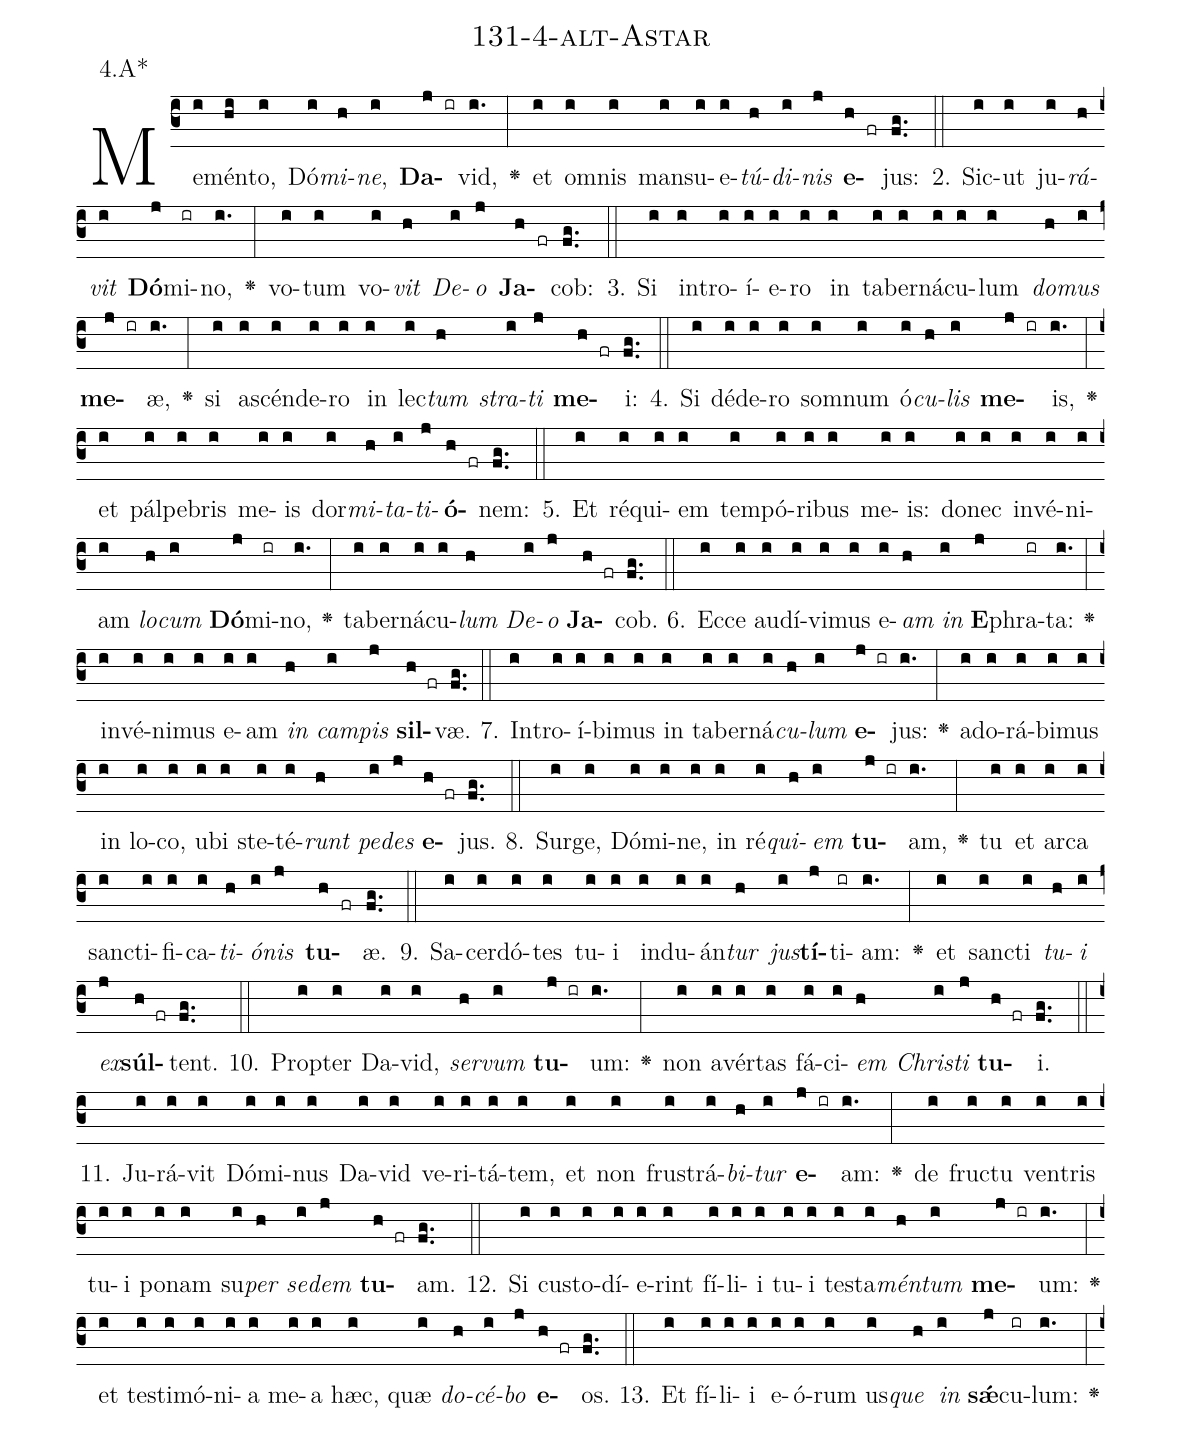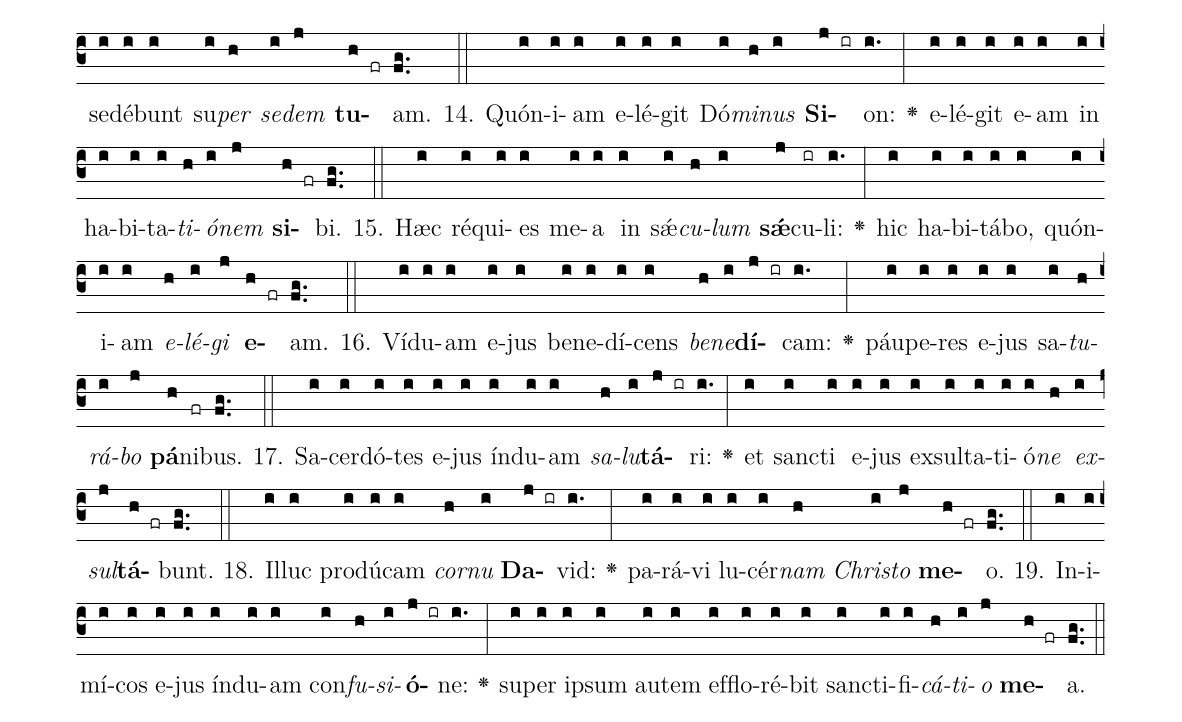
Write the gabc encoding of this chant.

name: 131-4-alt-Astar;
annotation: 4.A*;
%%
(c3)Me(i)mén(hi)to,(i) Dó(i)<i>mi</i>(h)<i>ne</i>,(i) <b>Da</b>(j ir)vid,(i.) <v>\greheightstar</v>(:) et(i) om(i)nis(i) man(i)su(i)e(i)<i>tú</i>(h)<i>di</i>(i)<i>nis</i>(j) <b>e</b>(h fr)jus:(fg..) (::)
2. Sic(i)ut(i) ju(i)<i>rá</i>(h)<i>vit</i>(i) <b>Dó</b>(j)mi(ir)no,(i.) <v>\greheightstar</v>(:) vo(i)tum(i) vo(i)<i>vit</i>(h) <i>De</i>(i)<i>o</i>(j) <b>Ja</b>(h fr)cob:(fg..) (::)
3. Si(i) in(i)tro(i)í(i)e(i)ro(i) in(i) ta(i)ber(i)ná(i)cu(i)lum(i) <i>do</i>(h)<i>mus</i>(i) <b>me</b>(j ir)æ,(i.) <v>\greheightstar</v>(:) si(i) a(i)scén(i)de(i)ro(i) in(i) lec(i)<i>tum</i>(h) <i>stra</i>(i)<i>ti</i>(j) <b>me</b>(h fr)i:(fg..) (::)
4. Si(i) dé(i)de(i)ro(i) som(i)num(i) ó(i)<i>cu</i>(h)<i>lis</i>(i) <b>me</b>(j ir)is,(i.) <v>\greheightstar</v>(:) et(i) pál(i)pe(i)bris(i) me(i)is(i) dor(i)<i>mi</i>(h)<i>ta</i>(i)<i>ti</i>(j)<b>ó</b>(h fr)nem:(fg..) (::)
5. Et(i) ré(i)qui(i)em(i) tem(i)pó(i)ri(i)bus(i) me(i)is:(i) do(i)nec(i) in(i)vé(i)ni(i)am(i) <i>lo</i>(h)<i>cum</i>(i) <b>Dó</b>(j)mi(ir)no,(i.) <v>\greheightstar</v>(:) ta(i)ber(i)ná(i)cu(i)<i>lum</i>(h) <i>De</i>(i)<i>o</i>(j) <b>Ja</b>(h fr)cob.(fg..) (::)
6. Ec(i)ce(i) au(i)dí(i)vi(i)mus(i) e(i)<i>am</i>(h) <i>in</i>(i) <b>E</b>(j)phra(ir)ta:(i.) <v>\greheightstar</v>(:) in(i)vé(i)ni(i)mus(i) e(i)am(i) <i>in</i>(h) <i>cam</i>(i)<i>pis</i>(j) <b>sil</b>(h fr)væ.(fg..) (::)
7. In(i)tro(i)í(i)bi(i)mus(i) in(i) ta(i)ber(i)ná(i)<i>cu</i>(h)<i>lum</i>(i) <b>e</b>(j ir)jus:(i.) <v>\greheightstar</v>(:) ad(i)o(i)rá(i)bi(i)mus(i) in(i) lo(i)co,(i) u(i)bi(i) ste(i)té(i)<i>runt</i>(h) <i>pe</i>(i)<i>des</i>(j) <b>e</b>(h fr)jus.(fg..) (::)
8. Sur(i)ge,(i) Dó(i)mi(i)ne,(i) in(i) ré(i)<i>qui</i>(h)<i>em</i>(i) <b>tu</b>(j ir)am,(i.) <v>\greheightstar</v>(:) tu(i) et(i) ar(i)ca(i) sanc(i)ti(i)fi(i)ca(i)<i>ti</i>(h)<i>ó</i>(i)<i>nis</i>(j) <b>tu</b>(h fr)æ.(fg..) (::)
9. Sa(i)cer(i)dó(i)tes(i) tu(i)i(i) ind(i)u(i)án(i)<i>tur</i>(h) <i>jus</i>(i)<b>tí</b>(j)ti(ir)am:(i.) <v>\greheightstar</v>(:) et(i) sanc(i)ti(i) <i>tu</i>(h)<i>i</i>(i) <i>ex</i>(j)<b>súl</b>(h fr)tent.(fg..) (::)
10. Prop(i)ter(i) Da(i)vid,(i) <i>ser</i>(h)<i>vum</i>(i) <b>tu</b>(j ir)um:(i.) <v>\greheightstar</v>(:) non(i) a(i)vér(i)tas(i) fá(i)ci(i)<i>em</i>(h) <i>Chris</i>(i)<i>ti</i>(j) <b>tu</b>(h fr)i.(fg..) (::)
11. Ju(i)rá(i)vit(i) Dó(i)mi(i)nus(i) Da(i)vid(i) ve(i)ri(i)tá(i)tem,(i) et(i) non(i) frus(i)trá(i)<i>bi</i>(h)<i>tur</i>(i) <b>e</b>(j ir)am:(i.) <v>\greheightstar</v>(:) de(i) fruc(i)tu(i) ven(i)tris(i) tu(i)i(i) po(i)nam(i) su(i)<i>per</i>(h) <i>se</i>(i)<i>dem</i>(j) <b>tu</b>(h fr)am.(fg..) (::)
12. Si(i) cus(i)to(i)dí(i)e(i)rint(i) fí(i)li(i)i(i) tu(i)i(i) tes(i)ta(i)<i>mén</i>(h)<i>tum</i>(i) <b>me</b>(j ir)um:(i.) <v>\greheightstar</v>(:) et(i) tes(i)ti(i)mó(i)ni(i)a(i) me(i)a(i) hæc,(i) quæ(i) <i>do</i>(h)<i>cé</i>(i)<i>bo</i>(j) <b>e</b>(h fr)os.(fg..) (::)
13. Et(i) fí(i)li(i)i(i) e(i)ó(i)rum(i) us(i)<i>que</i>(h) <i>in</i>(i) <b>sǽ</b>(j)cu(ir)lum:(i.) <v>\greheightstar</v>(:) se(i)dé(i)bunt(i) su(i)<i>per</i>(h) <i>se</i>(i)<i>dem</i>(j) <b>tu</b>(h fr)am.(fg..) (::)
14. Quón(i)i(i)am(i) e(i)lé(i)git(i) Dó(i)<i>mi</i>(h)<i>nus</i>(i) <b>Si</b>(j ir)on:(i.) <v>\greheightstar</v>(:) e(i)lé(i)git(i) e(i)am(i) in(i) ha(i)bi(i)ta(i)<i>ti</i>(h)<i>ó</i>(i)<i>nem</i>(j) <b>si</b>(h fr)bi.(fg..) (::)
15. Hæc(i) ré(i)qui(i)es(i) me(i)a(i) in(i) sǽ(i)<i>cu</i>(h)<i>lum</i>(i) <b>sǽ</b>(j)cu(ir)li:(i.) <v>\greheightstar</v>(:) hic(i) ha(i)bi(i)tá(i)bo,(i) quón(i)i(i)am(i) <i>e</i>(h)<i>lé</i>(i)<i>gi</i>(j) <b>e</b>(h fr)am.(fg..) (::)
16. Ví(i)du(i)am(i) e(i)jus(i) be(i)ne(i)dí(i)cens(i) <i>be</i>(h)<i>ne</i>(i)<b>dí</b>(j ir)cam:(i.) <v>\greheightstar</v>(:) páu(i)pe(i)res(i) e(i)jus(i) sa(i)<i>tu</i>(h)<i>rá</i>(i)<i>bo</i>(j) <b>pá</b>(h)ni(fr)bus.(fg..) (::)
17. Sa(i)cer(i)dó(i)tes(i) e(i)jus(i) índ(i)u(i)am(i) <i>sa</i>(h)<i>lu</i>(i)<b>tá</b>(j ir)ri:(i.) <v>\greheightstar</v>(:) et(i) sanc(i)ti(i) e(i)jus(i) ex(i)sul(i)ta(i)ti(i)ó(i)<i>ne</i>(h) <i>ex</i>(i)<i>sul</i>(j)<b>tá</b>(h fr)bunt.(fg..) (::)
18. Il(i)luc(i) pro(i)dú(i)cam(i) <i>cor</i>(h)<i>nu</i>(i) <b>Da</b>(j ir)vid:(i.) <v>\greheightstar</v>(:) pa(i)rá(i)vi(i) lu(i)cér(i)<i>nam</i>(h) <i>Chris</i>(i)<i>to</i>(j) <b>me</b>(h fr)o.(fg..) (::)
19. In(i)i(i)mí(i)cos(i) e(i)jus(i) índ(i)u(i)am(i) con(i)<i>fu</i>(h)<i>si</i>(i)<b>ó</b>(j ir)ne:(i.) <v>\greheightstar</v>(:) su(i)per(i) ip(i)sum(i) au(i)tem(i) ef(i)flo(i)ré(i)bit(i) sanc(i)ti(i)fi(i)<i>cá</i>(h)<i>ti</i>(i)<i>o</i>(j) <b>me</b>(h fr)a.(fg..) (::)
